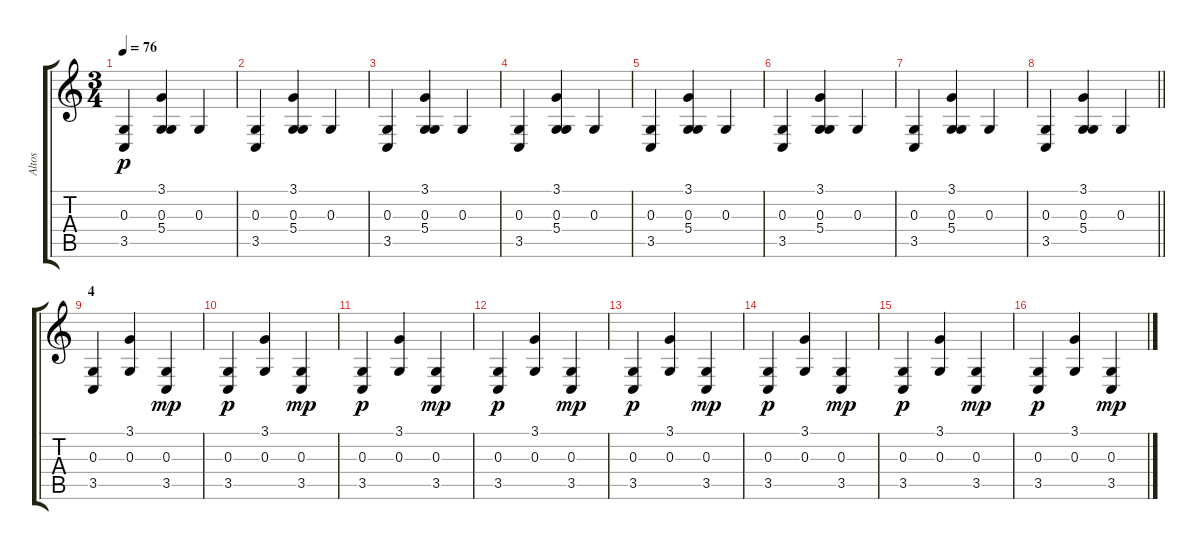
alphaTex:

\track ("Altos" "Altos") {instrument pizzicatostrings}
\staff {score tabs}
\tuning (E4 B3 G3 D3 A2 E2) {hide}
\ts (3 4)
\tempo 76
\clef g2
\ks c
(0.3 3.5).4{dy p} (3.1 0.3 5.4).4 0.3.4 |
(0.3 3.5).4 (3.1 0.3 5.4).4 0.3.4 |
(0.3 3.5).4 (3.1 0.3 5.4).4 0.3.4 |
(0.3 3.5).4 (3.1 0.3 5.4).4 0.3.4 |
(0.3 3.5).4 (3.1 0.3 5.4).4 0.3.4 |
(0.3 3.5).4 (3.1 0.3 5.4).4 0.3.4 |
(0.3 3.5).4 (3.1 0.3 5.4).4 0.3.4 |
\barLineRight lightlight
(0.3 3.5).4 (3.1 0.3 5.4).4 0.3.4 |
\section ("" "4")
(0.3 3.5).4 (3.1 0.3).4 (0.3 3.5).4{dy mp} |
(0.3 3.5).4{dy p} (3.1 0.3).4 (0.3 3.5).4{dy mp} |
(0.3 3.5).4{dy p} (3.1 0.3).4 (0.3 3.5).4{dy mp} |
(0.3 3.5).4{dy p} (3.1 0.3).4 (0.3 3.5).4{dy mp} |
(0.3 3.5).4{dy p} (3.1 0.3).4 (0.3 3.5).4{dy mp} |
(0.3 3.5).4{dy p} (3.1 0.3).4 (0.3 3.5).4{dy mp} |
(0.3 3.5).4{dy p} (3.1 0.3).4 (0.3 3.5).4{dy mp} |
(0.3 3.5).4{dy p} (3.1 0.3).4 (0.3 3.5).4{dy mp}
